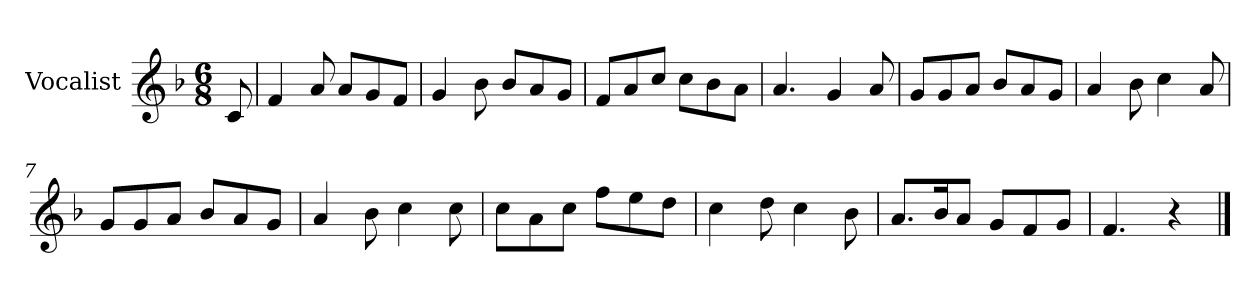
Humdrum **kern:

**kern
*part1
*staff1
*I"Vocalist
*k[b-]
*F:
*M6/8
=
8c
=1
4f
8a
8aL
8g
8fJ
=2
4g
8b-
8b-L
8a
8gJ
=3
8fL
8a
8ccJ
8ccL
8b-
8aJ
=4
4.a
4g
8a
=5
8gL
8g
8aJ
8b-L
8a
8gJ
=6
4a
8b-
4cc
8a
=7
8gL
8g
8aJ
8b-L
8a
8gJ
=8
4a
8b-
4cc
8cc
=9
8ccL
8a
8ccJ
8ffL
8ee
8ddJ
=10
4cc
8dd
4cc
8b-
=11
8.aL
16b-K
8aJ
8gL
8f
8gJ
=12
4.f
4r
==
*-
